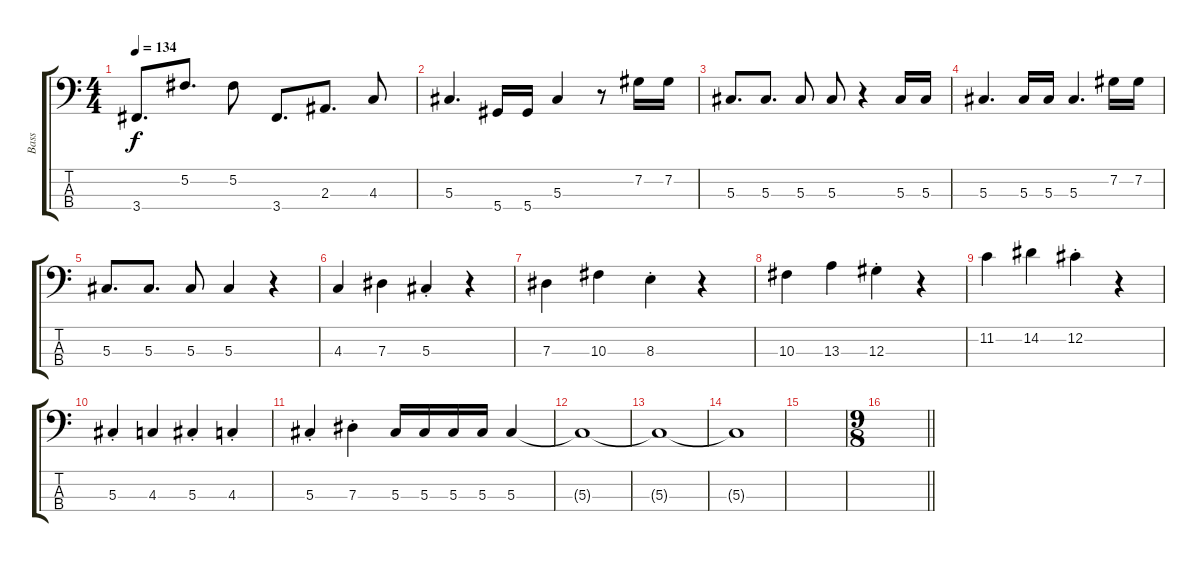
\track ("Bass" "Bass") {instrument electricbasspick}
\staff {score tabs}
\tuning (Gb2 Db2 Ab1 Eb1) {hide}
\ts (4 4)
\tempo 134
\clef f4
\ks c
3.4.8{d dy f} 5.2.8{d} 5.2.8 3.4.8{d} 2.3.8{d} 4.3.8 |
5.3.4{d} 5.4.16 5.4.16 5.3.4 r.8 7.2.16 7.2.16 |
5.3.8{d} 5.3.8{d} 5.3.8 5.3.8 r.4 5.3.16 5.3.16 |
5.3.4{d} 5.3.16 5.3.16 5.3.4{d} 7.2.16 7.2.16 |
5.3.8{d} 5.3.8{d} 5.3.8 5.3.4 r.4 |
4.3.4 7.3.4 5.3{st}.4 r.4 |
7.3.4 10.3.4 8.3{st}.4 r.4 |
10.3.4 13.3.4 12.3{st}.4 r.4 |
11.2.4 14.2.4 12.2{st}.4 r.4 |
5.3{st}.4 4.3.4 5.3{st}.4 4.3{st}.4 |
5.3{st}.4 7.3{st}.4 5.3.16 5.3.16 5.3.16 5.3.16 5.3.4 |
5.3{t}.1 |
5.3{t}.1 |
5.3{t}.1 |
|
\ts (9 8)
\barLineRight lightlight
